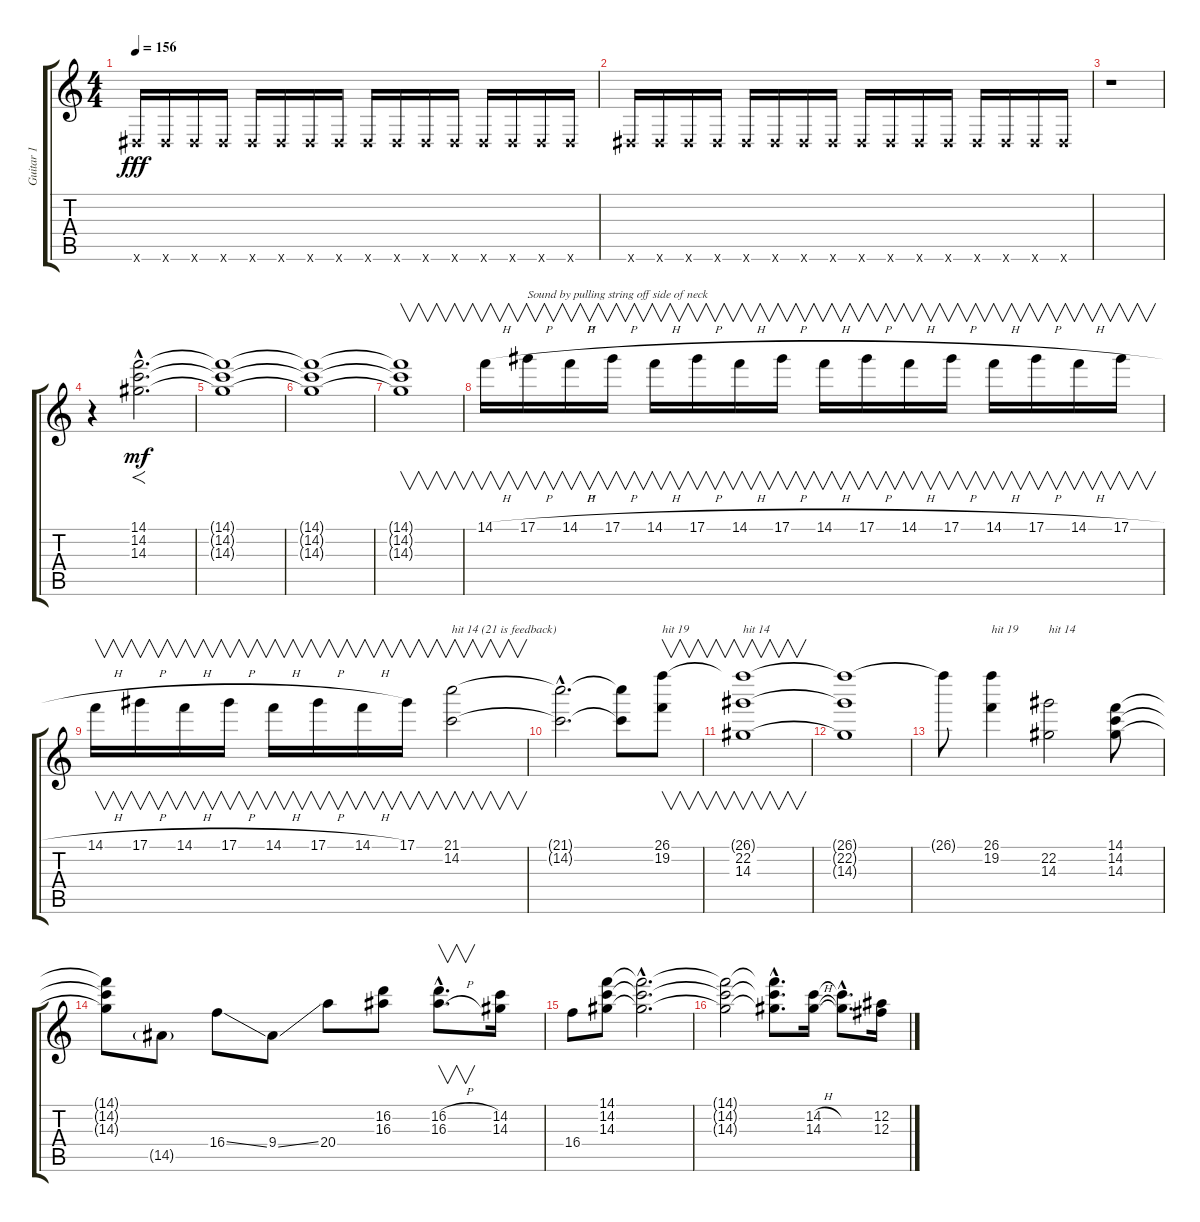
\track ("Guitar 1" "Guitar 1") {instrument distortionguitar}
\staff {score tabs}
\tuning (Eb4 Bb3 Gb3 Db3 Ab2 Eb2) {hide}
\ts (4 4)
\tempo 156
\clef g2
\ks c
0.6{x}.16{dy fff instrument distortionguitar} 0.6{x}.16 0.6{x}.16 0.6{x}.16 0.6{x}.16 0.6{x}.16 0.6{x}.16 0.6{x}.16 0.6{x}.16 0.6{x}.16 0.6{x}.16 0.6{x}.16 0.6{x}.16 0.6{x}.16 0.6{x}.16 0.6{x}.16 |
0.6{x}.16 0.6{x}.16 0.6{x}.16 0.6{x}.16 0.6{x}.16 0.6{x}.16 0.6{x}.16 0.6{x}.16 0.6{x}.16 0.6{x}.16 0.6{x}.16 0.6{x}.16 0.6{x}.16 0.6{x}.16 0.6{x}.16 0.6{x}.16 |
r.1 |
r.4 (14.1{hac} 14.2{hac} 14.3{hac}).2{f d dy mf} |
(14.1{t} 14.2{t} 14.3{t}).1 |
(14.1{t} 14.2{t} 14.3{t}).1 |
(14.1{t} 14.2{t} 14.3{t}).1{v} |
14.1{h}.16{v} 17.1{h}.16{v txt "Sound by pulling string off side of neck"} 14.1{h}.16{v} 17.1{h}.16{v} 14.1{h}.16{v} 17.1{h}.16{v} 14.1{h}.16{v} 17.1{h}.16{v} 14.1{h}.16{v} 17.1{h}.16{v} 14.1{h}.16{v} 17.1{h}.16{v} 14.1{h}.16{v} 17.1{h}.16{v} 14.1{h}.16{v} 17.1{h}.16{v} |
14.1{h}.16{v} 17.1{h}.16{v} 14.1{h}.16{v} 17.1{h}.16{v} 14.1{h}.16{v} 17.1{h}.16{v} 14.1{h}.16{v} 17.1.16{v} (21.1 14.2).2{v txt "hit 14 (21 is feedback)"} |
(21.1{hac t} 14.2{hac t}).2{d} (21.1{t} 14.2{t}).8 (26.1 19.2).8{v txt "hit 19"} |
(26.1{t} 22.2 14.3).1{v txt "hit 14"} |
(26.1{t} 22.2{t} 14.3{t}).1 |
26.1{t}.8 (26.1 19.2).4{txt "hit 19"} (22.2 14.3).2{txt "hit 14"} (14.1 14.2 14.3).8 |
(14.1{t} 14.2{t} 14.3{t}).8 14.5{g}.8 16.4{ss}.8 9.4{ss}.8 20.4.8 (16.2 16.3).8 (16.2{h hac} 16.3{h hac}).8{v d} (14.2 14.3).16 |
16.4.8 (14.1 14.2 14.3).8 (14.1{hac t} 14.2{hac t} 14.3{hac t}).2{d} |
(14.1{t} 14.2{t} 14.3{t}).2 (14.1{hac t} 14.2{hac t} 14.3{hac t}).8{d} (14.2{h} 14.3{h}).16 (14.2{hac t} 14.3{hac t}).8{d} (12.2 12.3).16
